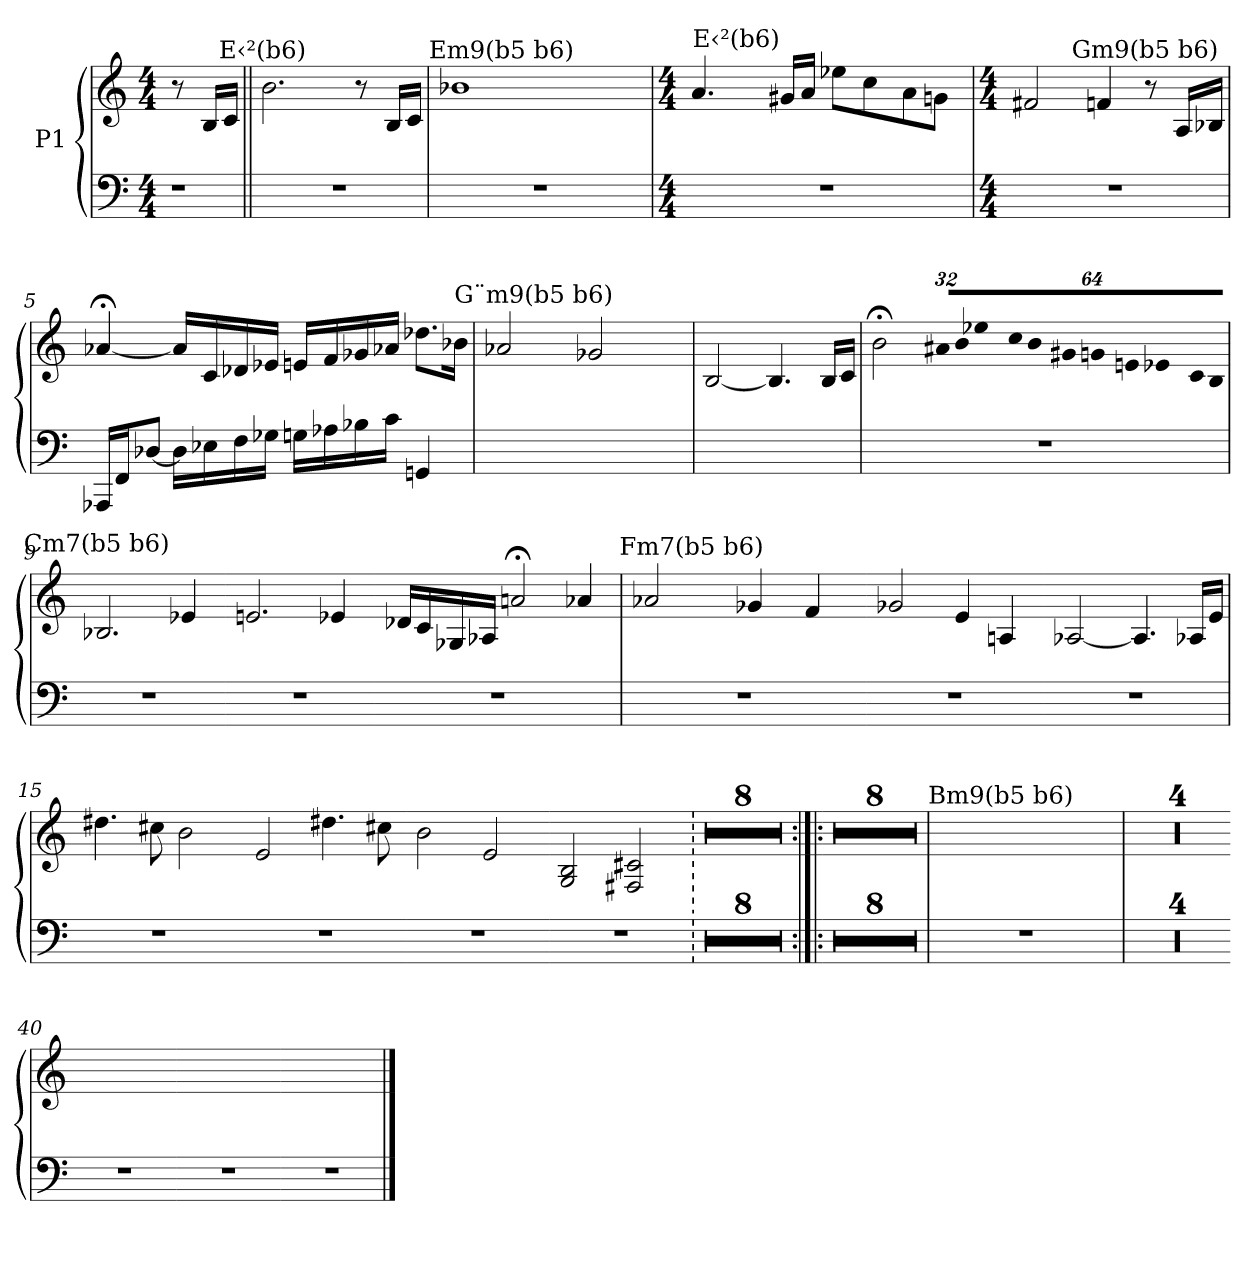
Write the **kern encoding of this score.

**kern	**kern
*part1	*part1
*staff2	*staff1
*I"P1	*
!!LO:PB:g=z
*clefF4	*clefG2
*k[]	*k[]
*M4/4	*M4/4
=	=
!LO:N:vis=1	!
4r	8r
.	16Bi/LL
.	16ci/JJ
=1||	=1||
!	!LO:TX:a:cj:t=E‹²(b6)
1r	2.bi\
.	8r
.	16Bi/LL
.	16ci/JJ
=2	=2
*	*^
1r	1b-Xi	4ryy
.	.	512ryy
!	!	!LO:TX:a:cj:t=Em9(b5 b6)
.	.	2ryy
.	.	8ryy
.	.	16ryy
.	.	32ryy
.	.	64...ryy
=3	=3	=3
*M4/4	*M4/4	*
1r	4.ai/	8ryy
.	.	32ryy
!	!	!LO:TX:a:cj:t=E‹²(b6)
.	.	2ryy
.	16g#Xi/LL	.
.	16ai/JJ	.
.	8ee-Xi\L	.
.	8cci\	.
.	.	4ryy
.	8ai\	.
.	8gni\J	.
.	.	16.ryy
*	*v	*v
=4	=4
*M4/4	*M4/4
*	*^
!	!LO:TX:a:cj:t=Em9(b5 b6)	!
*	*v	*v
1r	2f#Xi/
.	4fni/
!	!LO:TX:a:cj:t=Gm9(b5 b6)
.	8r
.	16Ai/LL
.	16B-Xi/JJ
!!LO:LB:g=z
=5	=5
16AAA-Xi/LL	[<4a-X;i/
16FFi/J	.
[<8D-Xi/J	.
16D-i\LL]	16a-i/LL]
16E-Xi\	16ci/
16Fi\	16d-Xi/
16G-Xi\JJ	16e-Xi/JJ
16Gni\LL	16eni/LL
16A-Xi\	16fi/
16B-Xi\	16g-Xi/
16ci\JJ	16a-Xi/JJ
4GGni/	8.dd-Xi\L
.	16b-Xi\Jk
=6	=6
*	*^
1ryy	2a-Xi/	16ryy
.	.	32ryy
.	.	128ryy
.	.	512.ryy
!	!	!LO:TX:a:cj:t=G¨m9(b5 b6)
.	.	2ryy
.	2g-Xi/	.
.	.	4ryy
.	.	8ryy
.	.	64ryy
.	.	256ryy
.	.	1024ryy
*	*v	*v
=7	=7
1ryy	[<2Bi/
.	4.Bi/]
.	16Bi/LL
.	16ci/JJ
!!LO:LB:g=z
=8	=8
1r	2b;i\
*	*Xbrackettup
!	!LO:N:vis=16
.	512%23a#Xi/LL
!	!LO:N:vis=16
.	1024%47bi/
!	!LO:N:vis=16
.	512%23ee-Xi/
!	!LO:N:vis=16
.	1024%47cci/
!	!LO:N:vis=16
.	512%23bi/
!	!LO:N:vis=16
.	1024%47g#Xi/
!	!LO:N:vis=16
.	512%23gni/
!	!LO:N:vis=16
.	1024%47eni/
!	!LO:N:vis=16
.	512%23e-Xi/
!	!LO:N:vis=16
.	1024%47ci/
!	!LO:N:vis=16
.	1024%47Bi/JJ
=9	=9
!	!LO:TX:a:cj:t=Cm7(b5 b6)
1r	2.B-Xi/
.	4e-Xi/
=10-	=10-
1r	2.eni/
.	4e-Xi/
=11-	=11-
1r	16d-Xi/LL
.	16ci/
.	16G-Xi/
.	16A-Xi/JJ
.	2an;i/
.	4a-Xi/
!!LO:LB:g=z
=12	=12
*	*^
1r	2a-Xi/	16ryy
.	.	32ryy
.	.	64ryy
.	.	128ryy
.	.	512.ryy
!	!	!LO:TX:a:cj:t=Fm7(b5 b6)
.	.	2ryy
.	4g-Xi/	.
.	.	4ryy
.	4fi/	.
.	.	8ryy
.	.	256ryy
.	.	1024ryy
=13-	=13-	=13-
!	!LO:TX:a:cj:t=E¨m7(b5 b6)	!
*	*v	*v
1r	2g-Xi/
.	4ei/
.	4Ani/
=14-	=14-
1r	[<2A-Xi/
.	4.A-i/]
.	16A-Xi/LL
.	16ei/JJ
!!LO:LB:g=z
=15	=15
1r	4.dd#Xi\
.	8cc#Xi\
.	2bi\
=16-	=16-
1r	2ei/
.	4.dd#Xi\
.	8cc#Xi\
=17-	=17-
1r	2bi\
.	2ei/
=18-	=18-
1r	2Gi/ 2Bi
.	2F#Xi/ 2c#Xi
!!LO:PB:g=z
=19|!:	=19|!:
1r	1ryy
=20	=20
1r	1ryy
=21	=21
1r	1ryy
=22	=22
1r	1ryy
=23	=23
1r	1ryy
=24	=24
1r	1ryy
=25	=25
1r	1ryy
=26	=26
1r	1ryy
!!LO:LB:g=z
=27:|!	=27:|!
1r	1ryy
=28	=28
1r	1ryy
=29	=29
1r	1ryy
=30	=30
1r	1ryy
=31	=31
1r	1ryy
=32	=32
1r	1ryy
=33	=33
1r	1ryy
=34	=34
1r	1ryy
!!LO:LB:g=z
=35	=35
*	*^
1r	1ryy	4ryy
.	.	32ryy
.	.	64ryy
.	.	512.ryy
!	!	!LO:TX:a:cj:t=Bm9(b5 b6)
.	.	2ryy
.	.	8ryy
.	.	16ryy
.	.	128ryy
.	.	256ryy
.	.	1024ryy
*	*v	*v
=36	=36
1r	1ryy
=37	=37
1r	1ryy
=38	=38
1r	1ryy
=39	=39
1r	1ryy
=40-	=40-
1r	1ryy
=41-	=41-
1r	1ryy
=42-	=42-
1r	1ryy
==	==
*-	*-
